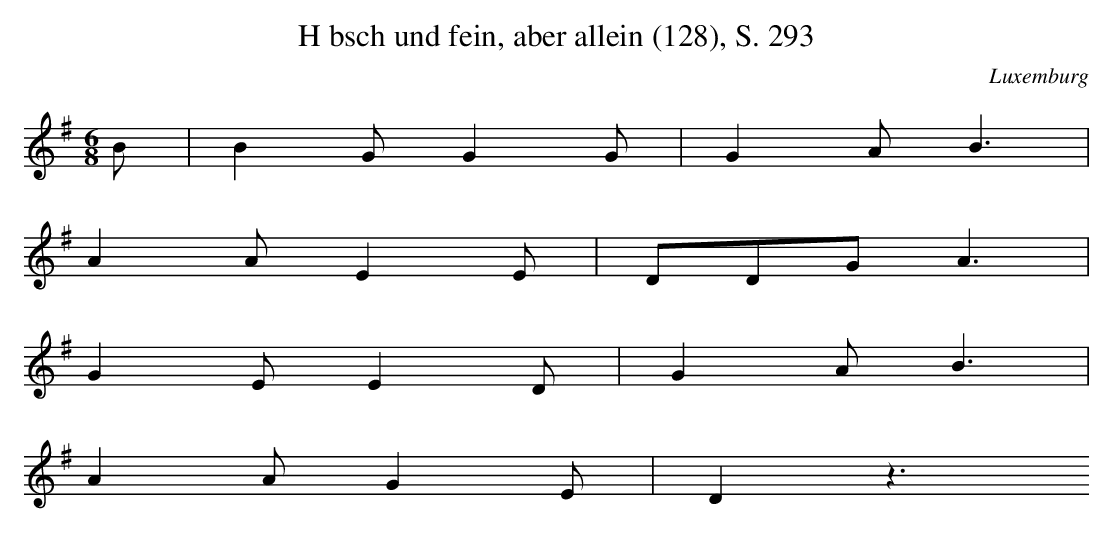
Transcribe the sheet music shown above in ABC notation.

X:1
T: Hbsch und fein, aber allein (128), S. 293
O: Luxemburg
M: 6/8
L: 1/8
K: G
B | B2GG2G | G2AB3 |
A2AE2E | DDGA3 |
G2EE2D | G2AB3 |
A2AG2E | D2z3
